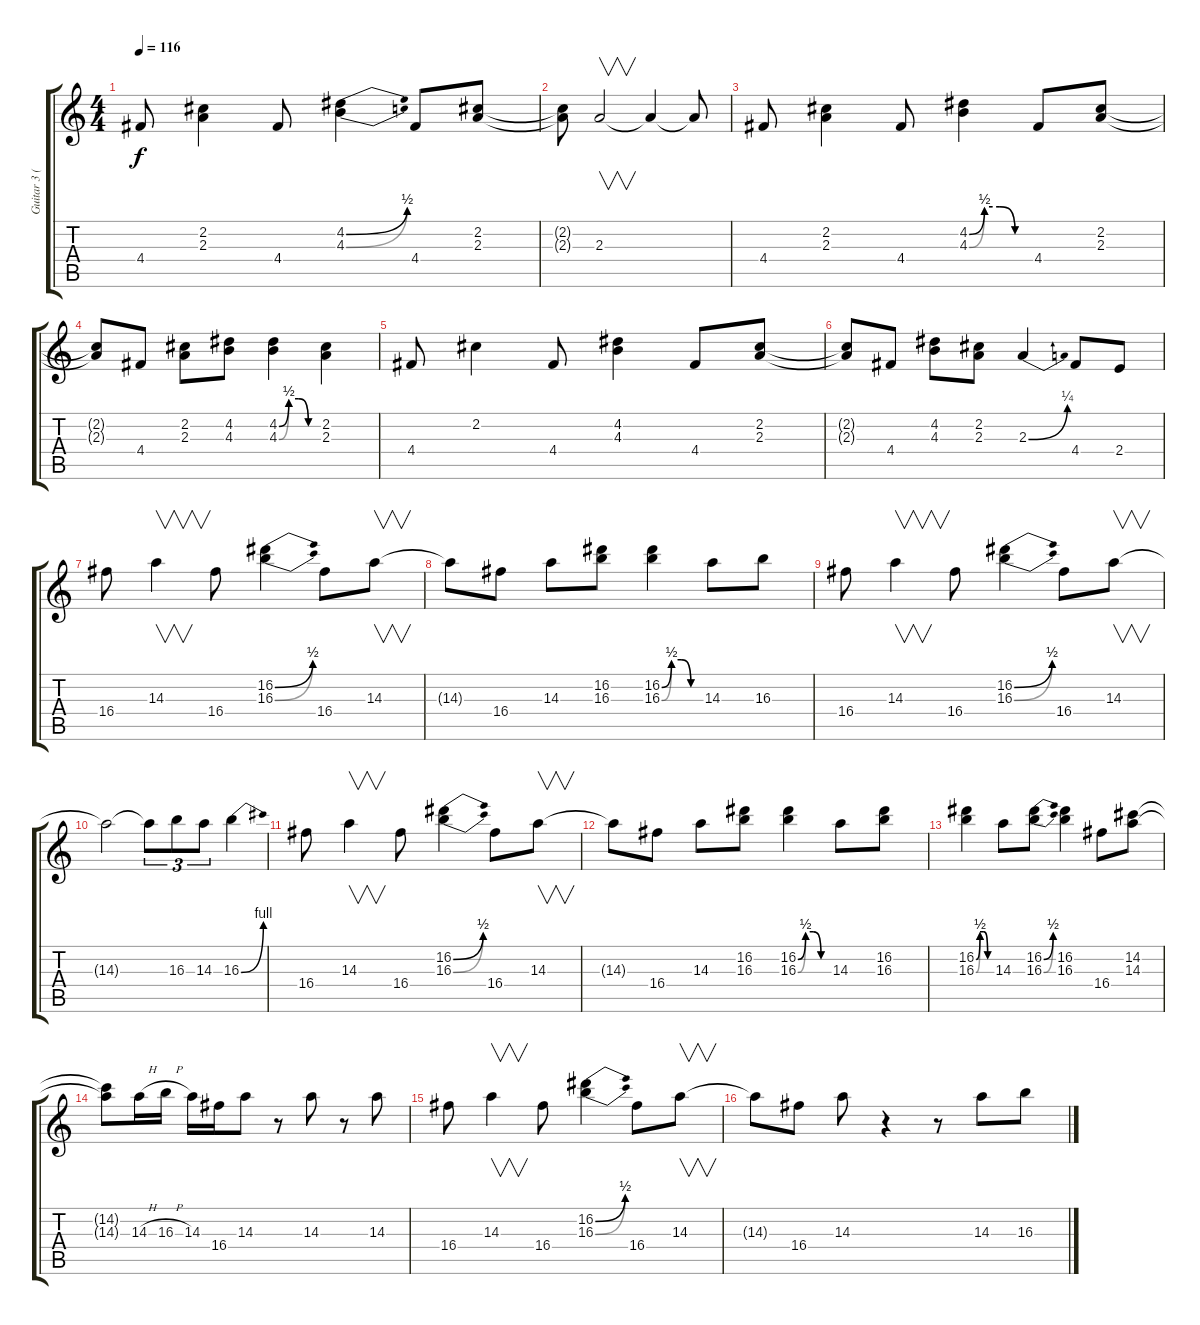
\track ("Guitar 3 (Distorted)" "Guitar 3 (") {instrument distortionguitar}
\staff {score tabs}
\tuning (E4 B3 G3 D3 A2 E2) {hide}
\ts (4 4)
\tempo 116
\clef g2
\ks c
4.4.8{dy f} (2.2 2.3).4 4.4.8 (4.2{be (bend 0 0 60 2)} 4.3{be (bend 0 0 60 2)}).4 4.4.8 (2.2 2.3).8 |
(2.2{t} 2.3{t}).8 2.3.2{v} 2.3{t}.4 2.3{t}.8 |
4.4.8 (2.2 2.3).4 4.4.8 (4.2{be (custom 0 0 15 2 30 2 45 0 60 0)} 4.3{be (custom 0 0 15 2 30 2 45 0 60 0)}).4 4.4.8 (2.2 2.3).8 |
(2.2{t} 2.3{t}).8 4.4.8 (2.2 2.3).8 (4.2 4.3).8 (4.2{be (custom 0 0 15 2 30 2 45 0 60 0)} 4.3{be (custom 0 0 15 2 30 2 45 0 60 0)}).4 (2.2 2.3).4 |
4.4.8 2.2.4 4.4.8 (4.2 4.3).4 4.4.8 (2.2 2.3).8 |
(2.2{t} 2.3{t}).8 4.4.8 (4.2 4.3).8 (2.2 2.3).8 2.3{be (bend 0 0 60 1)}.4 4.4.8 2.4.8 |
16.4.8 14.3.4{v} 16.4.8 (16.2{be (bend 0 0 60 2)} 16.3{be (bend 0 0 60 2)}).4 16.4.8 14.3.8{v} |
14.3{t}.8 16.4.8 14.3.8 (16.2 16.3).8 (16.2{be (custom 0 0 15 2 30 2 45 0 60 0)} 16.3{be (custom 0 0 15 2 30 2 45 0 60 0)}).4 14.3.8 16.3.8 |
16.4.8 14.3.4{v} 16.4.8 (16.2{be (bend 0 0 60 2)} 16.3{be (bend 0 0 60 2)}).4 16.4.8 14.3.8{v} |
14.3{t}.2 14.3{t}.8{tu (3 2)} 16.3.8{tu (3 2)} 14.3.8{tu (3 2)} 16.3{be (bend 0 0 60 4)}.4 |
16.4.8 14.3.4{v} 16.4.8 (16.2{be (bend 0 0 60 2)} 16.3{be (bend 0 0 60 2)}).4 16.4.8 14.3.8{v} |
14.3{t}.8 16.4.8 14.3.8 (16.2 16.3).8 (16.2{be (custom 0 0 15 2 30 2 45 0 60 0)} 16.3{be (custom 0 0 15 2 30 2 45 0 60 0)}).4 14.3.8 (16.2 16.3).8 |
(16.2{be (custom 0 0 15 2 30 2 45 0 60 0)} 16.3{be (custom 0 0 15 2 30 2 45 0 60 0)}).4 14.3.8 (16.2{be (bend 0 0 60 2)} 16.3{be (bend 0 0 60 2)}).8 (16.2 16.3).4 16.4.8 (14.2 14.3).8 |
(14.2{t} 14.3{t}).8 14.3{h}.16 16.3{h}.16 14.3.16 16.4.16 14.3.8 r.8 14.3.8 r.8 14.3.8 |
16.4.8 14.3.4{v} 16.4.8 (16.2{be (bend 0 0 60 2)} 16.3{be (bend 0 0 60 2)}).4 16.4.8 14.3.8{v} |
14.3{t}.8 16.4.8 14.3.8 r.4 r.8 14.3.8 16.3.8
